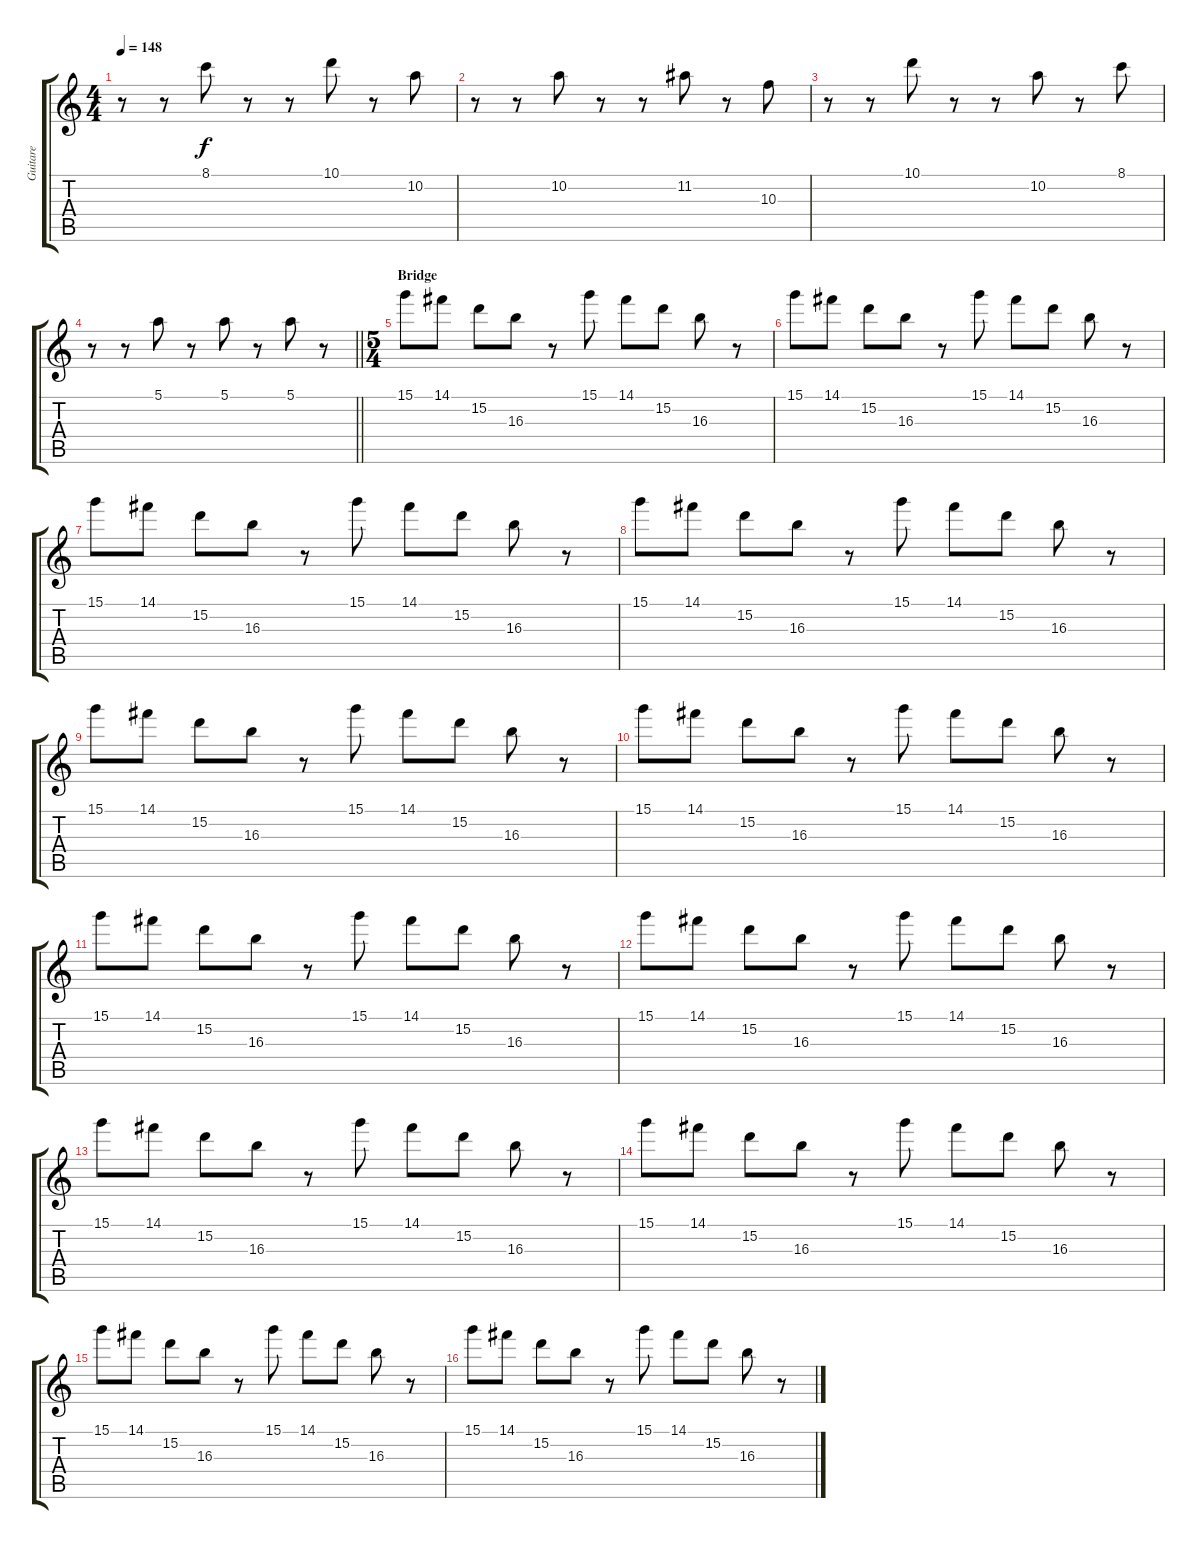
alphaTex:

\track ("Guitare" "Guitare") {instrument overdrivenguitar}
\staff {score tabs}
\tuning (E4 B3 G3 D3 A2 D2) {hide}
\ts (4 4)
\tempo 148
\clef g2
\ks c
r.8{dy f} r.8 8.1.8 r.8 r.8 10.1.8 r.8 10.2.8 |
r.8 r.8 10.2.8 r.8 r.8 11.2.8 r.8 10.3.8 |
r.8 r.8 10.1.8 r.8 r.8 10.2.8 r.8 8.1.8 |
\barLineRight lightlight
r.8 r.8 5.1.8 r.8 5.1.8 r.8 5.1.8 r.8 |
\ts (5 4)
\section ("" "Bridge")
15.1.8 14.1.8 15.2.8 16.3.8 r.8 15.1.8 14.1.8 15.2.8 16.3.8 r.8 |
15.1.8 14.1.8 15.2.8 16.3.8 r.8 15.1.8 14.1.8 15.2.8 16.3.8 r.8 |
15.1.8 14.1.8 15.2.8 16.3.8 r.8 15.1.8 14.1.8 15.2.8 16.3.8 r.8 |
15.1.8 14.1.8 15.2.8 16.3.8 r.8 15.1.8 14.1.8 15.2.8 16.3.8 r.8 |
15.1.8 14.1.8 15.2.8 16.3.8 r.8 15.1.8 14.1.8 15.2.8 16.3.8 r.8 |
15.1.8 14.1.8 15.2.8 16.3.8 r.8 15.1.8 14.1.8 15.2.8 16.3.8 r.8 |
15.1.8 14.1.8 15.2.8 16.3.8 r.8 15.1.8 14.1.8 15.2.8 16.3.8 r.8 |
15.1.8 14.1.8 15.2.8 16.3.8 r.8 15.1.8 14.1.8 15.2.8 16.3.8 r.8 |
15.1.8 14.1.8 15.2.8 16.3.8 r.8 15.1.8 14.1.8 15.2.8 16.3.8 r.8 |
15.1.8 14.1.8 15.2.8 16.3.8 r.8 15.1.8 14.1.8 15.2.8 16.3.8 r.8 |
15.1.8 14.1.8 15.2.8 16.3.8 r.8 15.1.8 14.1.8 15.2.8 16.3.8 r.8 |
15.1.8 14.1.8 15.2.8 16.3.8 r.8 15.1.8 14.1.8 15.2.8 16.3.8 r.8
